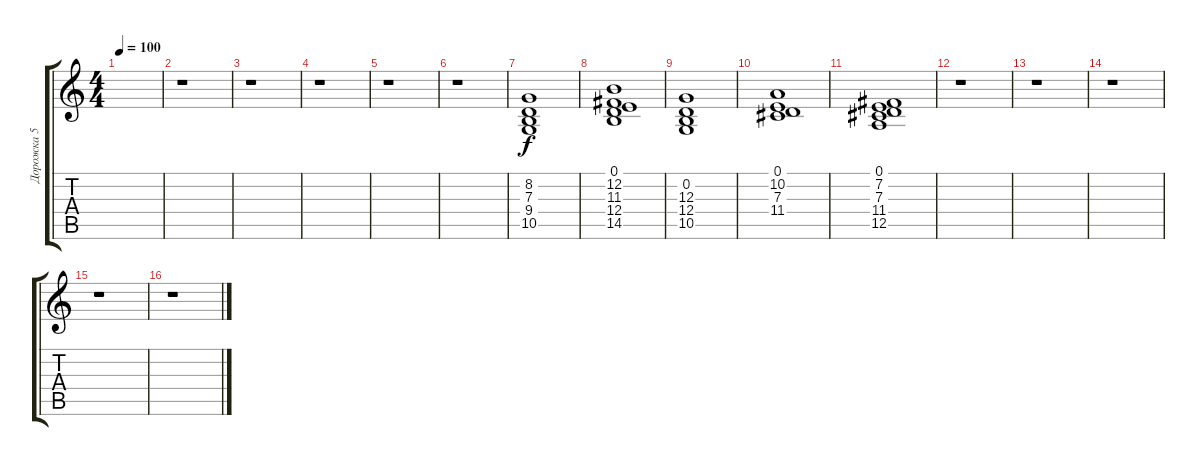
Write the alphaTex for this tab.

\track ("Дорожка 5" "Дорожка 5") {instrument electricgrandpiano}
\staff {score tabs}
\tuning (E4 B3 G3 D3 A2 E2) {hide}
\ts (4 4)
\tempo 100
\clef g2
\ks c
|
r.1 |
r.1 |
r.1 |
r.1 |
r.1 |
(8.2 7.3 9.4 10.5).1 |
(0.1 12.2 11.3 12.4 14.5).1 |
(0.2 12.3 12.4 10.5).1 |
(0.1 10.2 7.3 11.4).1 |
(0.1 7.2 7.3 11.4 12.5).1 |
r.1 |
r.1 |
r.1 |
r.1 |
r.1
